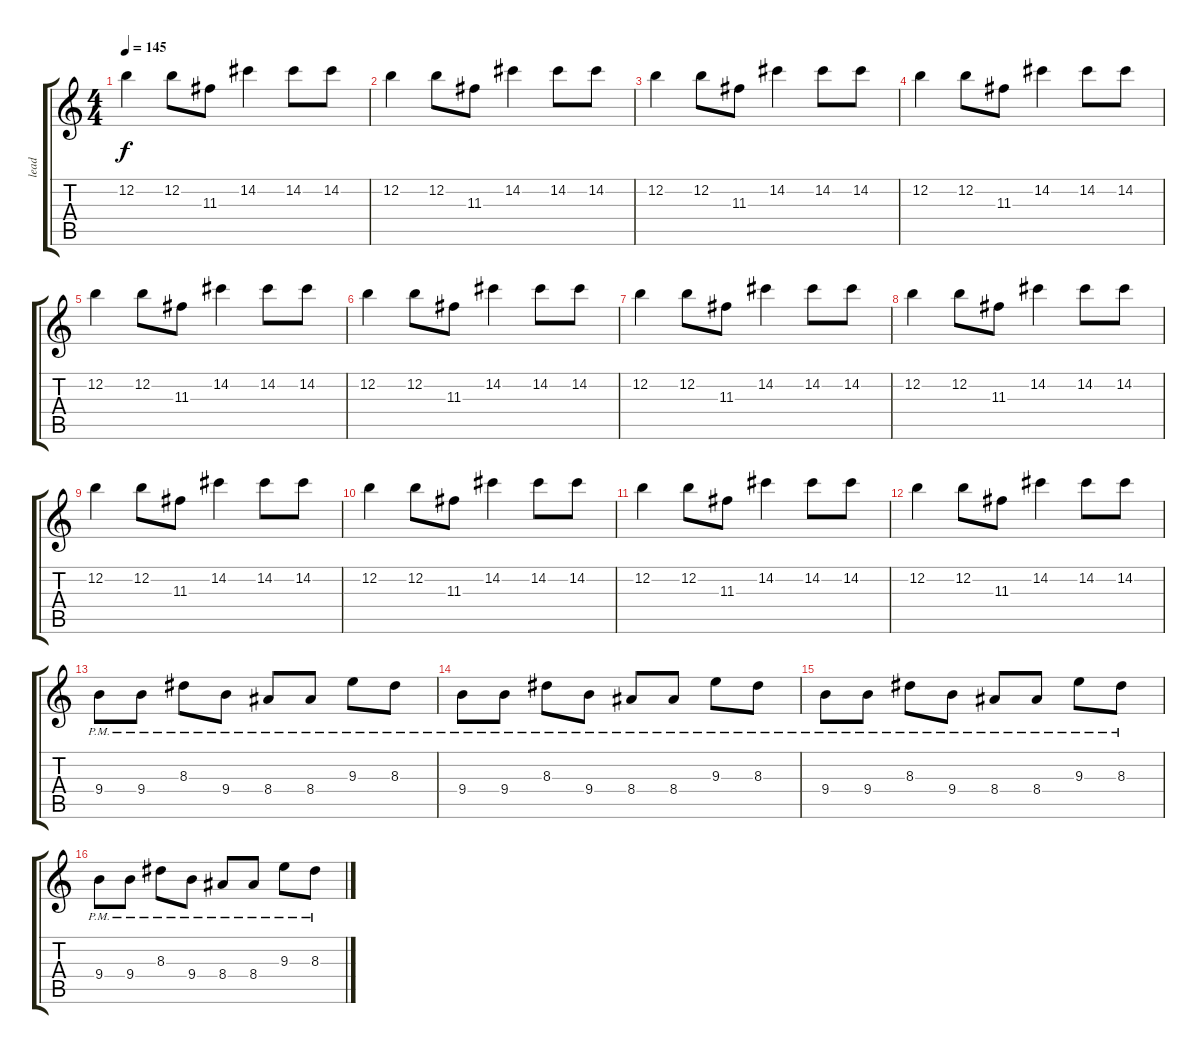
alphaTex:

\track ("lead" "lead") {instrument electricguitarmuted}
\staff {score tabs}
\tuning (E4 B3 G3 D3 A2 E2) {hide}
\ts (4 4)
\tempo 145
\clef g2
\ks c
12.2.4{dy f volume 10 instrument electricguitarjazz} 12.2.8 11.3.8 14.2.4 14.2.8 14.2.8 |
12.2.4{volume 10 instrument electricguitarjazz} 12.2.8 11.3.8 14.2.4 14.2.8 14.2.8 |
12.2.4{volume 10 instrument electricguitarjazz} 12.2.8 11.3.8 14.2.4 14.2.8 14.2.8 |
12.2.4{volume 10 instrument electricguitarjazz} 12.2.8 11.3.8 14.2.4 14.2.8 14.2.8 |
12.2.4{volume 10 instrument electricguitarjazz} 12.2.8 11.3.8 14.2.4 14.2.8 14.2.8 |
12.2.4{volume 10 instrument electricguitarjazz} 12.2.8 11.3.8 14.2.4 14.2.8 14.2.8 |
12.2.4{volume 10 instrument electricguitarjazz} 12.2.8 11.3.8 14.2.4 14.2.8 14.2.8 |
12.2.4{volume 10 instrument electricguitarjazz} 12.2.8 11.3.8 14.2.4 14.2.8 14.2.8 |
12.2.4{volume 10 instrument electricguitarjazz} 12.2.8 11.3.8 14.2.4 14.2.8 14.2.8 |
12.2.4{volume 10 instrument electricguitarjazz} 12.2.8 11.3.8 14.2.4 14.2.8 14.2.8 |
12.2.4{volume 10 instrument electricguitarjazz} 12.2.8 11.3.8 14.2.4 14.2.8 14.2.8 |
12.2.4{volume 10 instrument electricguitarjazz} 12.2.8 11.3.8 14.2.4 14.2.8 14.2.8 |
9.4{pm}.8{volume 4 instrument electricguitarclean} 9.4{pm}.8 8.3{pm}.8 9.4{pm}.8 8.4{pm}.8 8.4{pm}.8 9.3{pm}.8 8.3{pm}.8 |
9.4{pm}.8{volume 4 instrument electricguitarclean} 9.4{pm}.8 8.3{pm}.8 9.4{pm}.8 8.4{pm}.8 8.4{pm}.8 9.3{pm}.8 8.3{pm}.8 |
9.4{pm}.8{volume 4 instrument electricguitarclean} 9.4{pm}.8 8.3{pm}.8 9.4{pm}.8 8.4{pm}.8 8.4{pm}.8 9.3{pm}.8 8.3{pm}.8 |
9.4{pm}.8{volume 4 instrument electricguitarclean} 9.4{pm}.8 8.3{pm}.8 9.4{pm}.8 8.4{pm}.8 8.4{pm}.8 9.3{pm}.8 8.3{pm}.8
